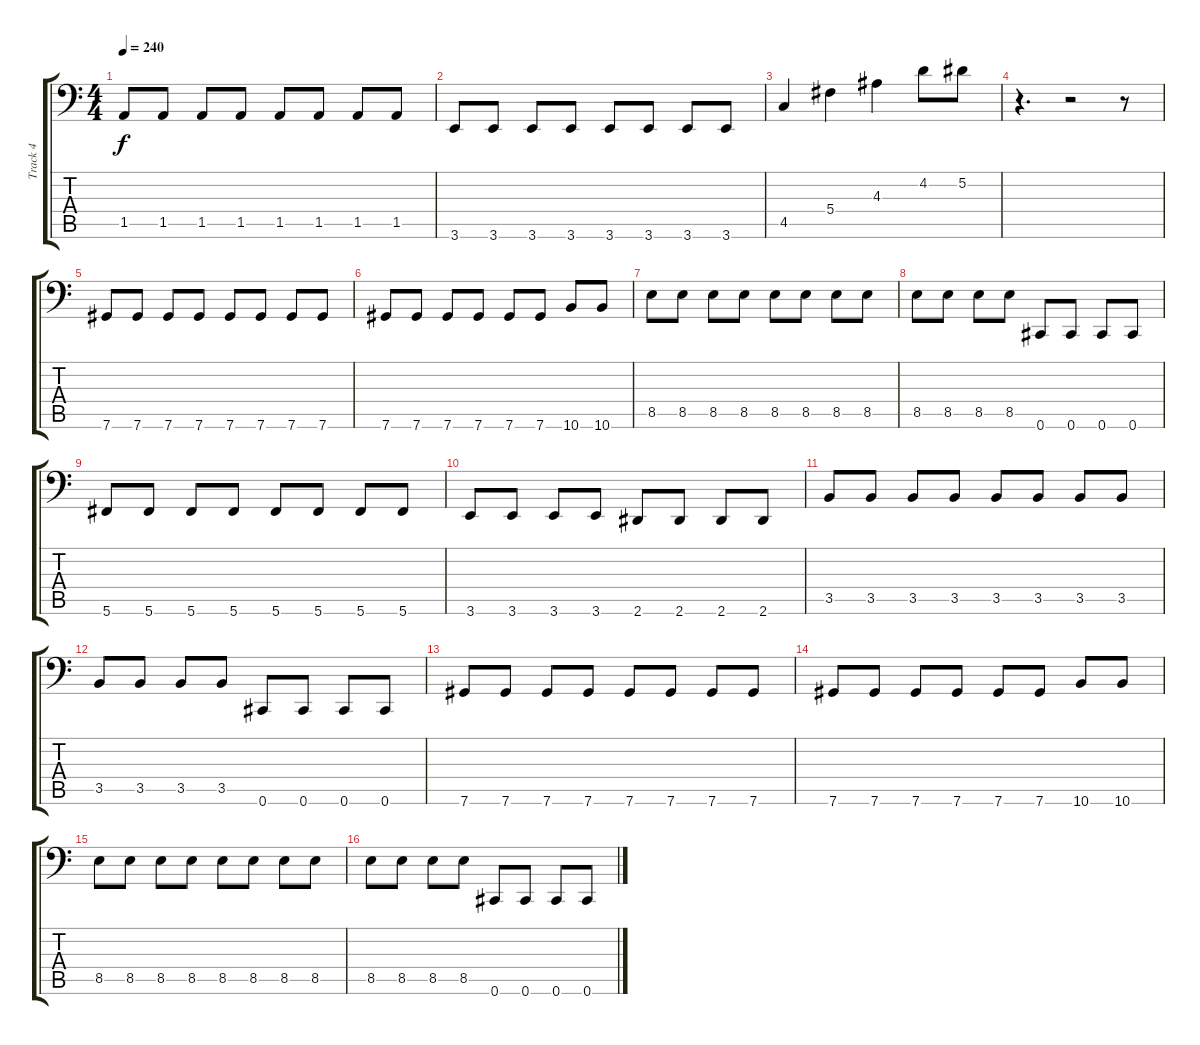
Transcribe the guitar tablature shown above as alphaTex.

\track ("Track 4" "Track 4") {instrument electricbassfinger}
\staff {score tabs}
\tuning (Eb3 Bb2 Gb2 Db2 Ab1 Db1) {hide}
\ts (4 4)
\tempo 240
\clef f4
\ks c
1.5.8{dy f} 1.5.8 1.5.8 1.5.8 1.5.8 1.5.8 1.5.8 1.5.8 |
3.6.8 3.6.8 3.6.8 3.6.8 3.6.8 3.6.8 3.6.8 3.6.8 |
4.5.4 5.4.4 4.3.4 4.2.8 5.2.8 |
r.4{d} r.2 r.8 |
7.6.8 7.6.8 7.6.8 7.6.8 7.6.8 7.6.8 7.6.8 7.6.8 |
7.6.8 7.6.8 7.6.8 7.6.8 7.6.8 7.6.8 10.6.8 10.6.8 |
8.5.8 8.5.8 8.5.8 8.5.8 8.5.8 8.5.8 8.5.8 8.5.8 |
8.5.8 8.5.8 8.5.8 8.5.8 0.6.8 0.6.8 0.6.8 0.6.8 |
5.6.8 5.6.8 5.6.8 5.6.8 5.6.8 5.6.8 5.6.8 5.6.8 |
3.6.8 3.6.8 3.6.8 3.6.8 2.6.8 2.6.8 2.6.8 2.6.8 |
3.5.8 3.5.8 3.5.8 3.5.8 3.5.8 3.5.8 3.5.8 3.5.8 |
3.5.8 3.5.8 3.5.8 3.5.8 0.6.8 0.6.8 0.6.8 0.6.8 |
7.6.8 7.6.8 7.6.8 7.6.8 7.6.8 7.6.8 7.6.8 7.6.8 |
7.6.8 7.6.8 7.6.8 7.6.8 7.6.8 7.6.8 10.6.8 10.6.8 |
8.5.8 8.5.8 8.5.8 8.5.8 8.5.8 8.5.8 8.5.8 8.5.8 |
8.5.8 8.5.8 8.5.8 8.5.8 0.6.8 0.6.8 0.6.8 0.6.8
